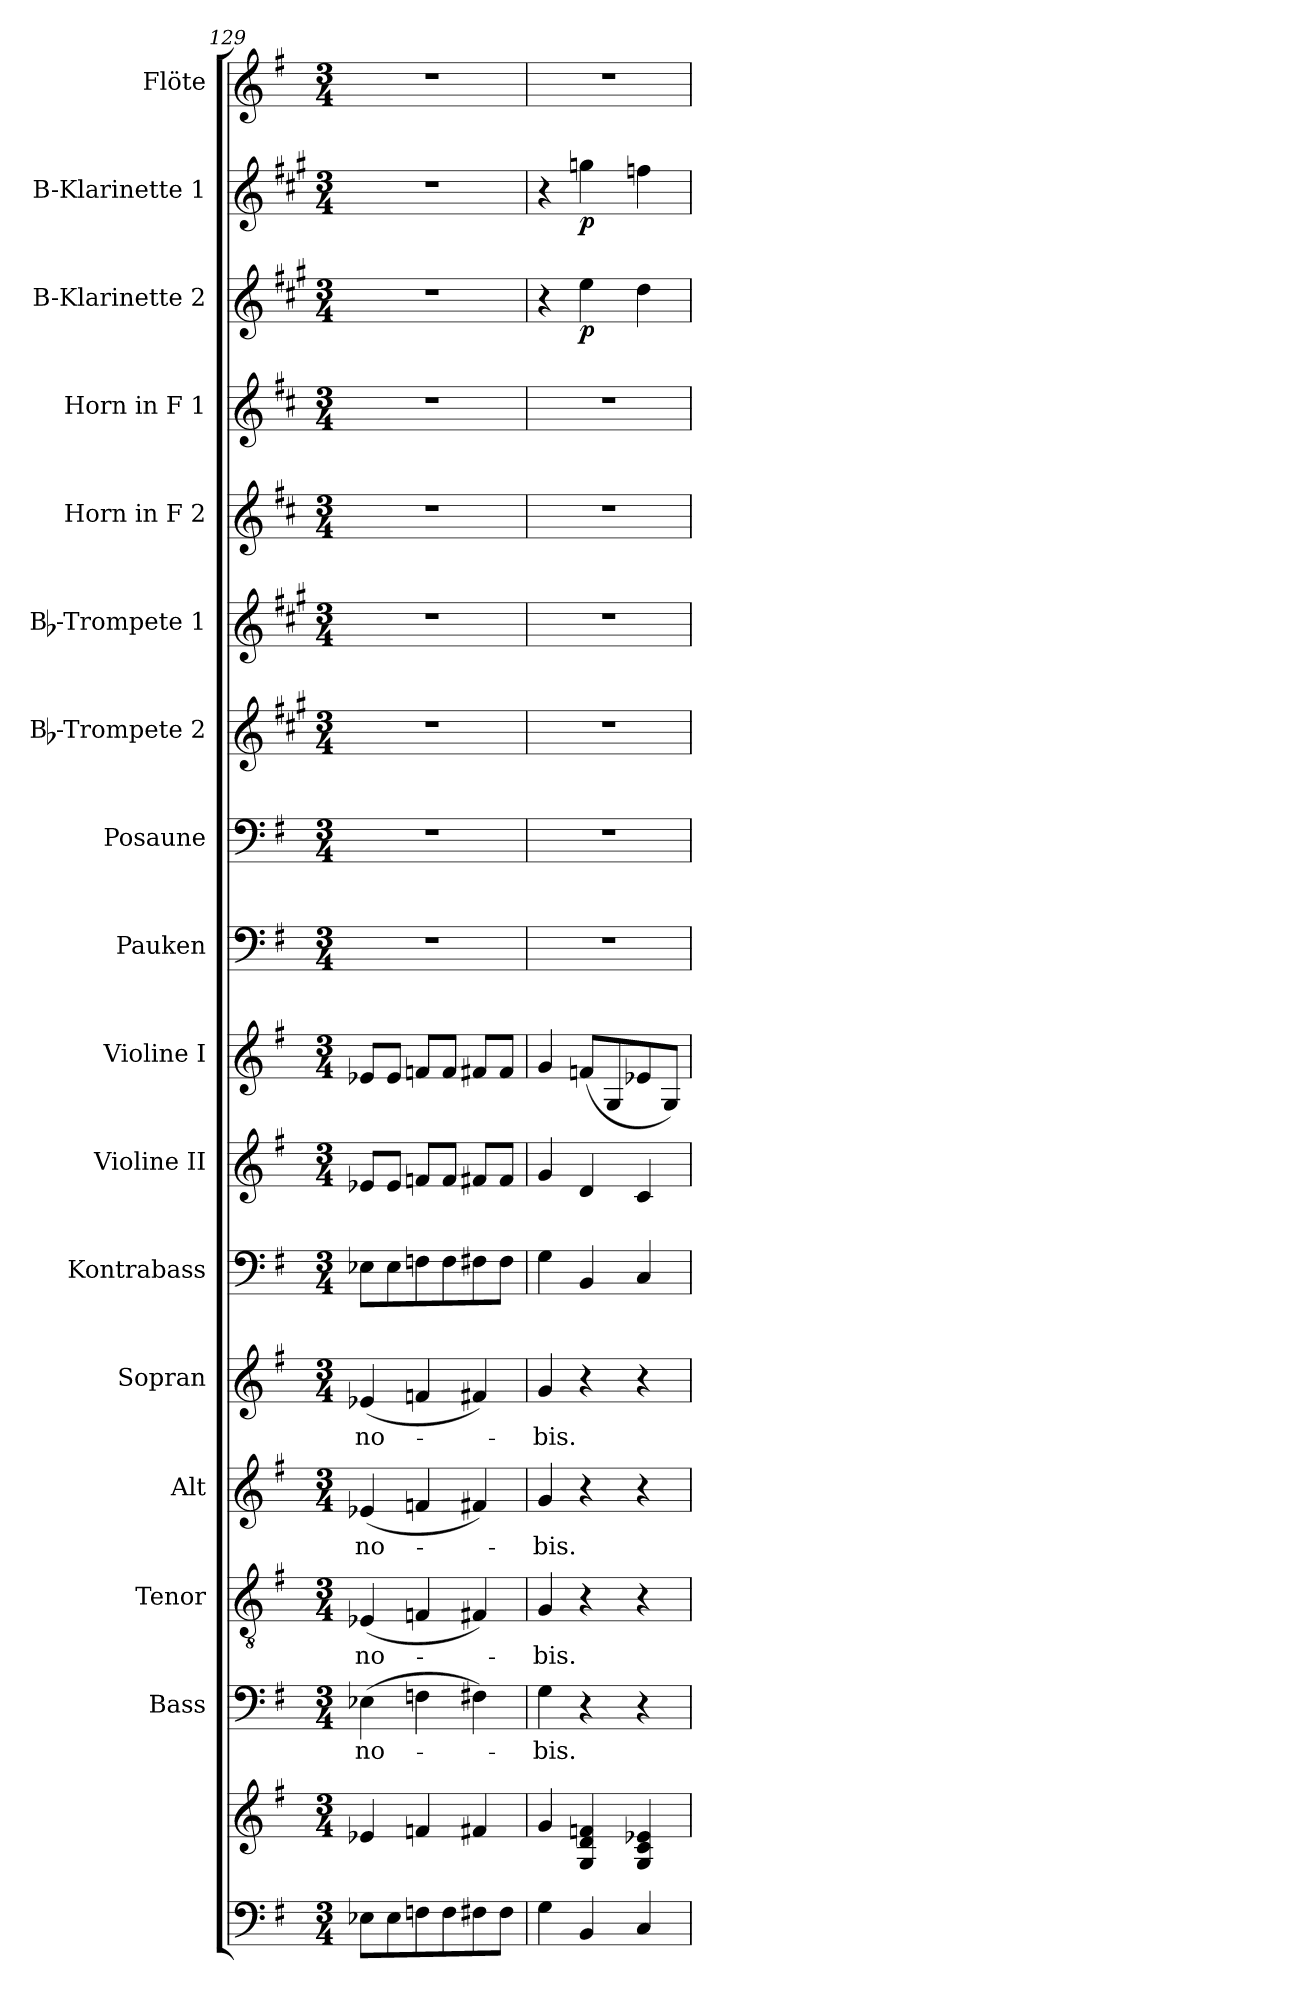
**kern	**kern	**kern	**text	**kern	**text	**kern	**text	**kern	**text	**kern	**kern	**kern	**kern	**kern	**kern	**kern	**kern	**kern	**kern	**dynam	**kern	**dynam	**kern
*part17	*part17	*part16	*part16	*part15	*part15	*part14	*part14	*part13	*part13	*part12	*part11	*part10	*part9	*part8	*part7	*part6	*part5	*part4	*part3	*part3	*part2	*part2	*part1
*staff18	*staff17	*staff16	*staff16	*staff15	*staff15	*staff14	*staff14	*staff13	*staff13	*staff12	*staff11	*staff10	*staff9	*staff8	*staff7	*staff6	*staff5	*staff4	*staff3	*staff3	*staff2	*staff2	*staff1
*	*	*I"Bass	*	*I"Tenor	*	*I"Alt	*	*I"Sopran	*	*I"Kontrabass	*I"Violine II	*I"Violine I	*I"Pauken	*I"Posaune	*I"Bb-Trompete 2	*I"Bb-Trompete 1	*I"Horn in F 2	*I"Horn in F 1	*I"B-Klarinette 2	*	*I"B-Klarinette 1	*	*I"Flöte
*	*	*I'B.	*	*I'T.	*	*I'A.	*	*I'S.	*	*I'Kb.	*I'Vl. II	*I'Vl. I	*I'Pk.	*I'Pos.	*I'Bb Trp. 2	*I'Bb Trp. 1	*I'Hrn. 2	*I'Hrn. 1	*I'B Kl. 2	*	*I'B Kl. 1	*	*I'Fl.
*clefF4	*clefG2	*clefF4	*	*clefGv2	*	*clefG2	*	*clefG2	*	*clefF4	*clefG2	*clefG2	*clefF4	*clefF4	*clefG2	*clefG2	*clefG2	*clefG2	*clefG2	*	*clefG2	*	*clefG2
*	*	*	*	*	*	*	*	*	*	*ITrd7c12	*	*	*	*	*ITrd1c2	*ITrd1c2	*ITrd4c7	*ITrd4c7	*ITrd1c2	*	*ITrd1c2	*	*
*k[f#]	*k[f#]	*k[f#]	*	*k[f#]	*	*k[f#]	*	*k[f#]	*	*k[f#]	*k[f#]	*k[f#]	*k[f#]	*k[f#]	*k[f#]	*k[f#]	*k[f#]	*k[f#]	*k[f#]	*	*k[f#]	*	*k[f#]
*G:	*G:	*G:	*	*G:	*	*G:	*	*G:	*	*G:	*G:	*G:	*G:	*G:	*G:	*G:	*G:	*G:	*G:	*	*G:	*	*G:
*M3/4	*M3/4	*M3/4	*	*M3/4	*	*M3/4	*	*M3/4	*	*M3/4	*M3/4	*M3/4	*M3/4	*M3/4	*M3/4	*M3/4	*M3/4	*M3/4	*M3/4	*	*M3/4	*	*M3/4
=129	=129	=129	=129	=129	=129	=129	=129	=129	=129	=129	=129	=129	=129	=129	=129	=129	=129	=129	=129	=129	=129	=129	=129
!	!	!	!LO:LY:b	!	!LO:LY:b	!	!LO:LY:b	!	!LO:LY:b	!	!	!	!	!	!	!	!	!	!	!	!	!	!
8E-X\L	4e-X/	(>4E-X\	no-	(<4E-X/	no-	(<4e-X/	no-	(<4e-X/	no-	8EE-X\L	8e-X/L	8e-X/L	2.r	2.r	2.r	2.r	2.r	2.r	2.r	.	2.r	.	2.r
8E-\	.	.	.	.	.	.	.	.	.	8EE-\	8e-/J	8e-/J	.	.	.	.	.	.	.	.	.	.	.
8Fn\	4fn/	4Fn\	.	4Fn/	.	4fn/	.	4fn/	.	8FFn\	8fn/L	8fn/L	.	.	.	.	.	.	.	.	.	.	.
8F\	.	.	.	.	.	.	.	.	.	8FF\	8f/J	8f/J	.	.	.	.	.	.	.	.	.	.	.
8F#X\	4f#X/	4F#X\)	.	4F#X/)	.	4f#X/)	.	4f#X/)	.	8FF#X\	8f#X/L	8f#X/L	.	.	.	.	.	.	.	.	.	.	.
8F#\J	.	.	.	.	.	.	.	.	.	8FF#\J	8f#/J	8f#/J	.	.	.	.	.	.	.	.	.	.	.
=130	=130	=130	=130	=130	=130	=130	=130	=130	=130	=130	=130	=130	=130	=130	=130	=130	=130	=130	=130	=130	=130	=130	=130
!	!	!	!LO:LY:b	!	!LO:LY:b	!	!LO:LY:b	!	!LO:LY:b	!	!	!	!	!	!	!	!	!	!	!	!	!	!
4G\	4g/	4G\	-bis.	4G/	-bis.	4g/	-bis.	4g/	-bis.	4GG\	4g/	4g/	2.r	2.r	2.r	2.r	2.r	2.r	4r	.	4r	.	2.r
!	!	!	!	!	!	!	!	!	!	!	!	!	!	!	!	!	!	!	!	!LO:DY:b	!	!LO:DY:b	!
4BB/	4G/ 4d/ 4fn/	4r	.	4r	.	4r	.	4r	.	4BBB/	4d/	(<8fn/L	.	.	.	.	.	.	4dd\	p	4ffn\	p	.
.	.	.	.	.	.	.	.	.	.	.	.	8G/	.	.	.	.	.	.	.	.	.	.	.
4C/	4G/ 4c/ 4e-X/	4r	.	4r	.	4r	.	4r	.	4CC/	4c/	8e-X/	.	.	.	.	.	.	4cc\	.	4ee-X\	.	.
.	.	.	.	.	.	.	.	.	.	.	.	8G/J)	.	.	.	.	.	.	.	.	.	.	.
=	=	=	=	=	=	=	=	=	=	=	=	=	=	=	=	=	=	=	=	=	=	=	=
*-	*-	*-	*-	*-	*-	*-	*-	*-	*-	*-	*-	*-	*-	*-	*-	*-	*-	*-	*-	*-	*-	*-	*-
